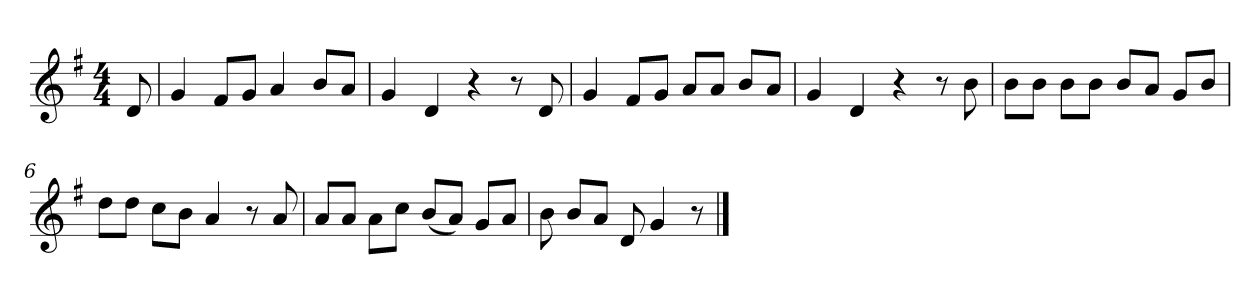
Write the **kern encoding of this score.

**kern
*part1
*staff1
*k[f#]
*M4/4
*MM120
=
8d
=1
4g
8f#L
8gJ
4a
8bL
8aJ
=2
4g
4d
4r
8r
8d
=3
4g
8f#L
8gJ
8aL
8aJ
8bL
8aJ
=4
4g
4d
4r
8r
8b
=5
8bL
8bJ
8bL
8bJ
8bL
8aJ
8gL
8bJ
=6
8ddL
8ddJ
8ccL
8bJ
4a
8r
8a
=7
8aL
8aJ
8aL
8ccJ
(8bL
8aJ)
8gL
8aJ
=8
8b
8bL
8aJ
8d
4g
8r
==
*-
